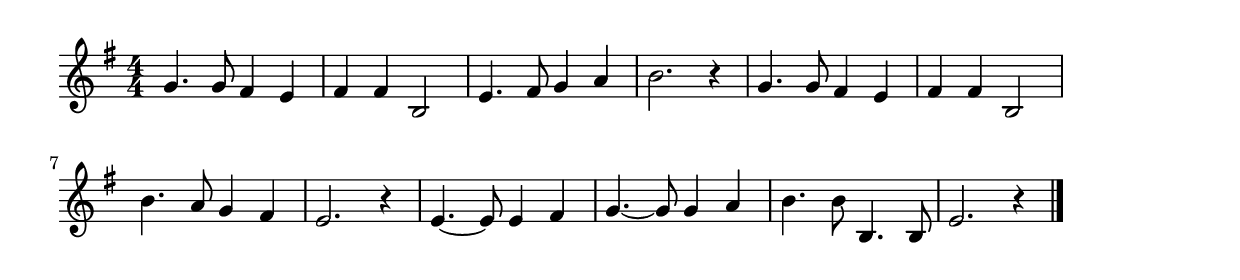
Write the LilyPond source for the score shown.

\version "2.18.2"

% 鎌倉(しちりがはまのいそづたい)
% \index{かまくら@鎌倉(しちりがはまのいそづたい)}

\score {

\layout {
line-width = #170
indent = 0\mm
}

\relative c'' {
\key g \major
\time 4/4
\set Score.tempoHideNote = ##t
\tempo 4=120
\numericTimeSignature

g4. g8 fis4 e |
fis fis b,2 |
e4. fis8 g4 a |
b2. r4 |
g4. g8 fis4 e |
fis fis b,2 |
b'4. a8 g4 fis |
e2. r4 |
e4.~ e8 e4 fis |
g4.~ g8 g4 a |
b4. b8 b,4. b8 |
e2. r4 |


\bar "|."
}

\midi {}

}